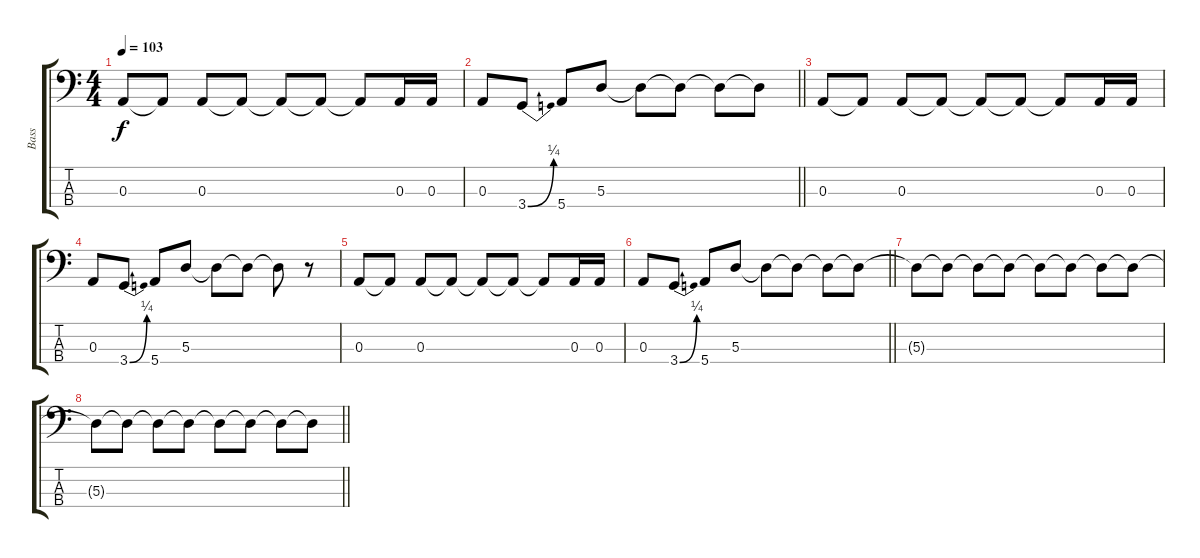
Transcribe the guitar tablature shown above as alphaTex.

\track ("Bass" "Bass") {instrument electricbassfinger}
\staff {score tabs}
\tuning (G2 D2 A1 E1) {hide}
\ts (4 4)
\tempo 103
\clef f4
\ks c
0.3.8{dy f} 0.3{t}.8 0.3.8 0.3{t}.8 0.3{t}.8 0.3{t}.8 0.3{t}.8 0.3.16 0.3.16 |
\barLineRight lightlight
0.3.8 3.4{be (bend 0 0 60 1)}.8 5.4.8 5.3.8 5.3{t}.8 5.3{t}.8 5.3{t}.8 5.3{t}.8 |
0.3.8 0.3{t}.8 0.3.8 0.3{t}.8 0.3{t}.8 0.3{t}.8 0.3{t}.8 0.3.16 0.3.16 |
0.3.8 3.4{be (bend 0 0 60 1)}.8 5.4.8 5.3.8 5.3{t}.8 5.3{t}.8 5.3{t}.8 r.8 |
0.3.8 0.3{t}.8 0.3.8 0.3{t}.8 0.3{t}.8 0.3{t}.8 0.3{t}.8 0.3.16 0.3.16 |
\barLineRight lightlight
0.3.8 3.4{be (bend 0 0 60 1)}.8 5.4.8 5.3.8 5.3{t}.8 5.3{t}.8 5.3{t}.8 5.3{t}.8 |
5.3{t}.8 5.3{t}.8 5.3{t}.8 5.3{t}.8 5.3{t}.8 5.3{t}.8 5.3{t}.8 5.3{t}.8 |
\barLineRight lightlight
5.3{t}.8 5.3{t}.8 5.3{t}.8 5.3{t}.8 5.3{t}.8 5.3{t}.8 5.3{t}.8 5.3{t}.8
